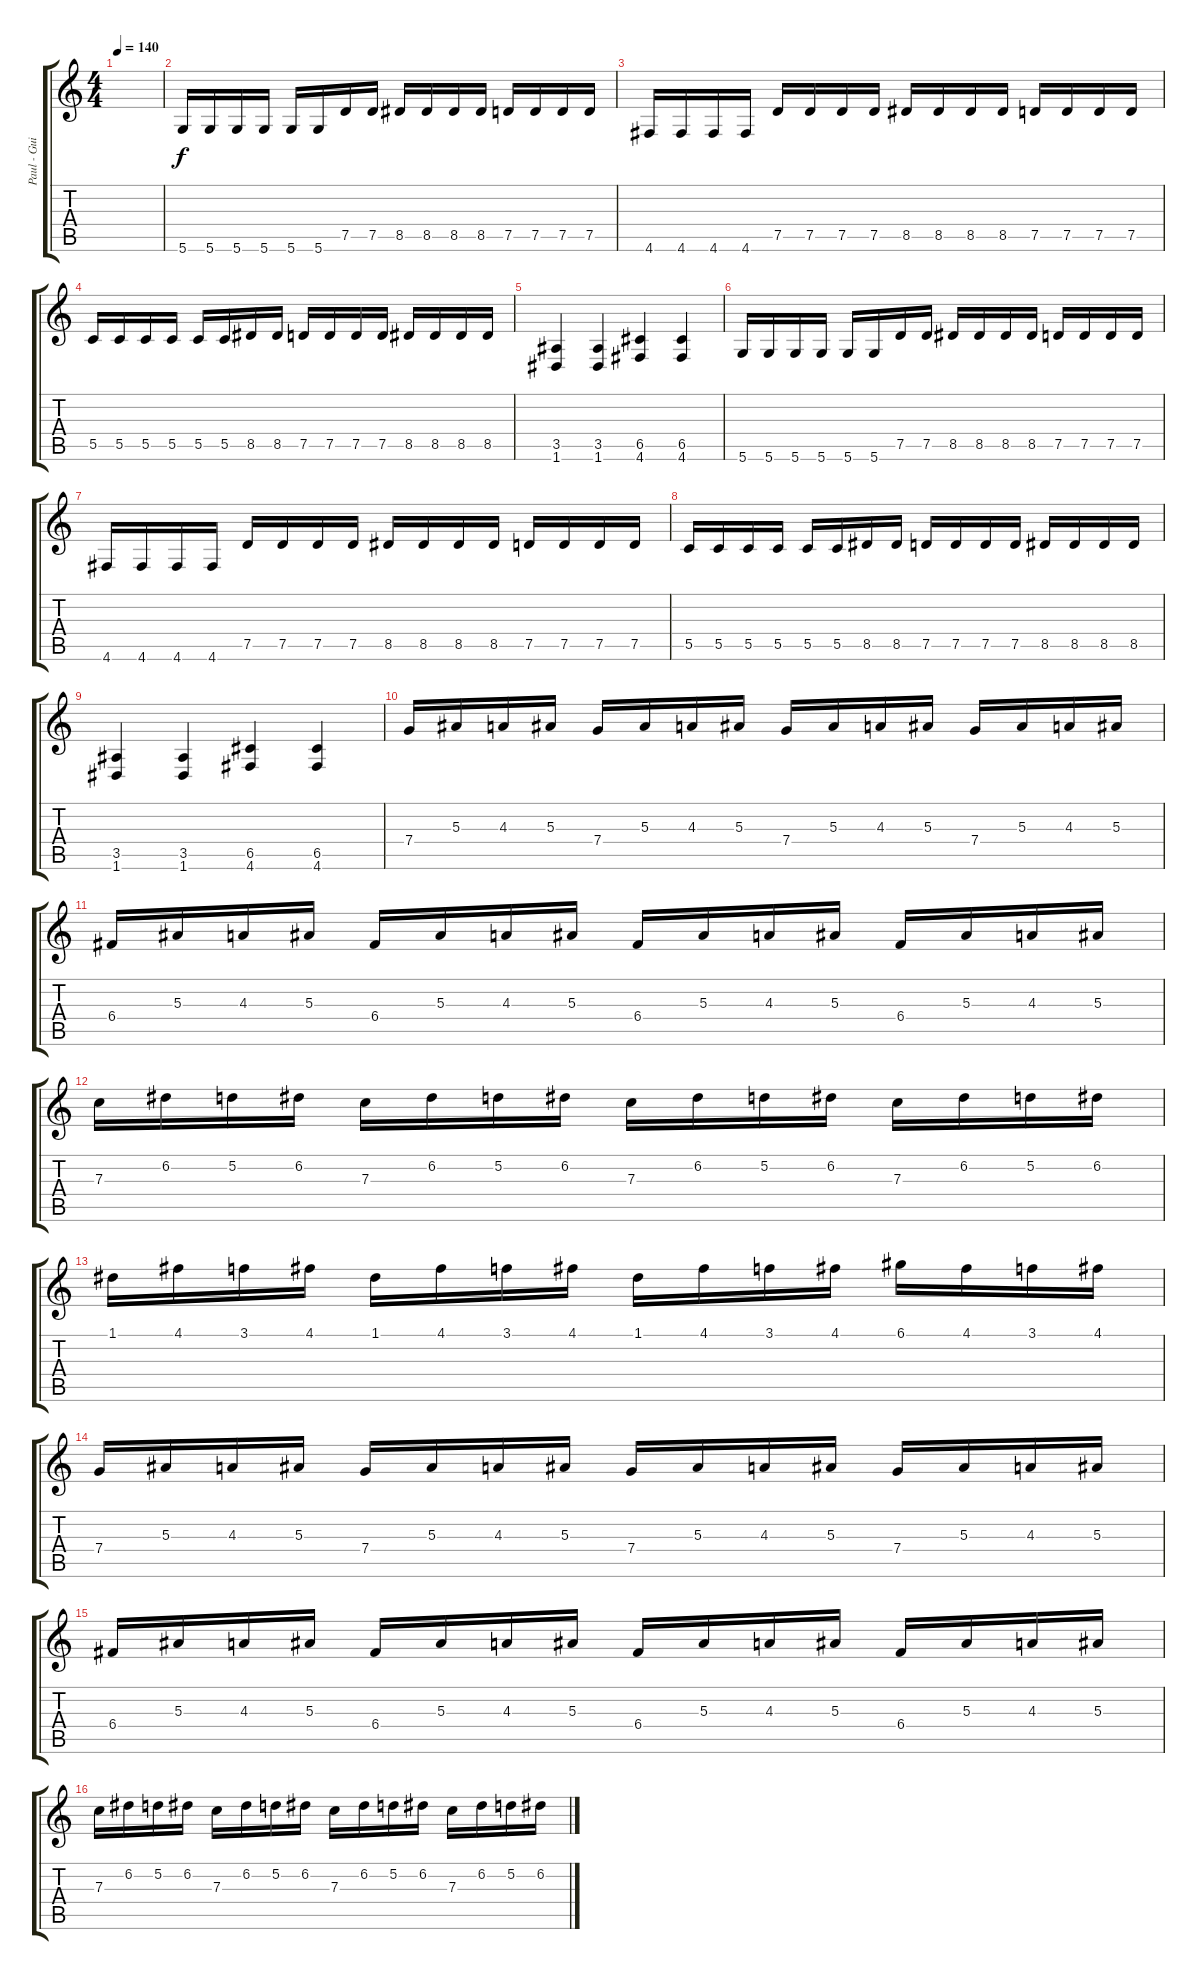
\track ("Paul - Guitar 2" "Paul - Gui") {instrument distortionguitar}
\staff {score tabs}
\tuning (D4 A3 F3 C3 G2 D2) {hide}
\ts (4 4)
\tempo 140
\clef g2
\ks c
|
5.6.16 5.6.16 5.6.16 5.6.16 5.6.16 5.6.16 7.5.16 7.5.16 8.5.16 8.5.16 8.5.16 8.5.16 7.5.16 7.5.16 7.5.16 7.5.16 |
4.6.16 4.6.16 4.6.16 4.6.16 7.5.16 7.5.16 7.5.16 7.5.16 8.5.16 8.5.16 8.5.16 8.5.16 7.5.16 7.5.16 7.5.16 7.5.16 |
5.5.16 5.5.16 5.5.16 5.5.16 5.5.16 5.5.16 8.5.16 8.5.16 7.5.16 7.5.16 7.5.16 7.5.16 8.5.16 8.5.16 8.5.16 8.5.16 |
(3.5 1.6).4 (3.5 1.6).4 (6.5 4.6).4 (6.5 4.6).4 |
5.6.16 5.6.16 5.6.16 5.6.16 5.6.16 5.6.16 7.5.16 7.5.16 8.5.16 8.5.16 8.5.16 8.5.16 7.5.16 7.5.16 7.5.16 7.5.16 |
4.6.16 4.6.16 4.6.16 4.6.16 7.5.16 7.5.16 7.5.16 7.5.16 8.5.16 8.5.16 8.5.16 8.5.16 7.5.16 7.5.16 7.5.16 7.5.16 |
5.5.16 5.5.16 5.5.16 5.5.16 5.5.16 5.5.16 8.5.16 8.5.16 7.5.16 7.5.16 7.5.16 7.5.16 8.5.16 8.5.16 8.5.16 8.5.16 |
(3.5 1.6).4 (3.5 1.6).4 (6.5 4.6).4 (6.5 4.6).4 |
7.4.16 5.3.16 4.3.16 5.3.16 7.4.16 5.3.16 4.3.16 5.3.16 7.4.16 5.3.16 4.3.16 5.3.16 7.4.16 5.3.16 4.3.16 5.3.16 |
6.4.16 5.3.16 4.3.16 5.3.16 6.4.16 5.3.16 4.3.16 5.3.16 6.4.16 5.3.16 4.3.16 5.3.16 6.4.16 5.3.16 4.3.16 5.3.16 |
7.3.16 6.2.16 5.2.16 6.2.16 7.3.16 6.2.16 5.2.16 6.2.16 7.3.16 6.2.16 5.2.16 6.2.16 7.3.16 6.2.16 5.2.16 6.2.16 |
1.1.16 4.1.16 3.1.16 4.1.16 1.1.16 4.1.16 3.1.16 4.1.16 1.1.16 4.1.16 3.1.16 4.1.16 6.1.16 4.1.16 3.1.16 4.1.16 |
7.4.16 5.3.16 4.3.16 5.3.16 7.4.16 5.3.16 4.3.16 5.3.16 7.4.16 5.3.16 4.3.16 5.3.16 7.4.16 5.3.16 4.3.16 5.3.16 |
6.4.16 5.3.16 4.3.16 5.3.16 6.4.16 5.3.16 4.3.16 5.3.16 6.4.16 5.3.16 4.3.16 5.3.16 6.4.16 5.3.16 4.3.16 5.3.16 |
7.3.16 6.2.16 5.2.16 6.2.16 7.3.16 6.2.16 5.2.16 6.2.16 7.3.16 6.2.16 5.2.16 6.2.16 7.3.16 6.2.16 5.2.16 6.2.16
